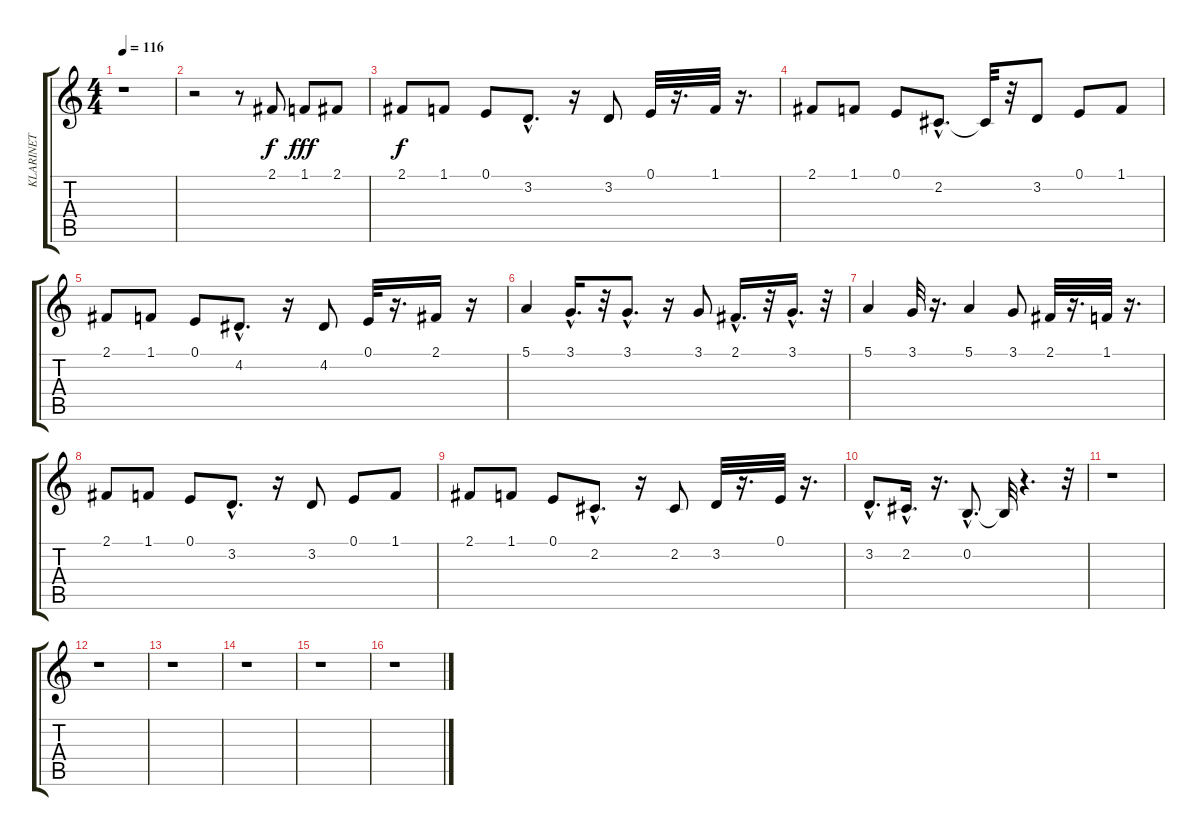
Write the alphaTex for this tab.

\track ("KLARINET" "KLARINET") {instrument clarinet}
\staff {score tabs}
\tuning (E4 B3 G3 D3 A2 E2) {hide}
\ts (4 4)
\tempo 116
\clef g2
\ks c
r.1{dy f instrument clarinet} |
r.2 r.8 2.1.8 1.1.8{dy fff} 2.1.8 |
2.1.8{dy f} 1.1.8 0.1.8 3.2{hac}.8{d} r.16 3.2.8 0.1.32 r.16{d} 1.1.32 r.16{d} |
2.1.8 1.1.8 0.1.8 2.2{hac}.8{d} 2.2{t}.32 r.32 3.2.8 0.1.8 1.1.8 |
2.1.8 1.1.8 0.1.8 4.2{hac}.8{d} r.16 4.2.8 0.1.32 r.16{d} 2.1.16 r.16 |
5.1.4 3.1{hac}.16{d} r.32 3.1{hac}.8{d} r.16 3.1.8 2.1{hac}.16{d} r.32 3.1{hac}.16{d} r.32 |
5.1.4 3.1.32 r.16{d} 5.1.4 3.1.8 2.1.32 r.16{d} 1.1.32 r.16{d} |
2.1.8 1.1.8 0.1.8 3.2{hac}.8{d} r.16 3.2.8 0.1.8 1.1.8 |
2.1.8 1.1.8 0.1.8 2.2{hac}.8{d} r.16 2.2.8 3.2.32 r.16{d} 0.1.32 r.16{d} |
3.2{hac}.8{d} 2.2{hac}.16{d} r.16{d} 0.2{hac}.8{d} 0.2{t}.32 r.4{d} r.32 |
r.1 |
r.1 |
r.1 |
r.1 |
r.1 |
r.1
